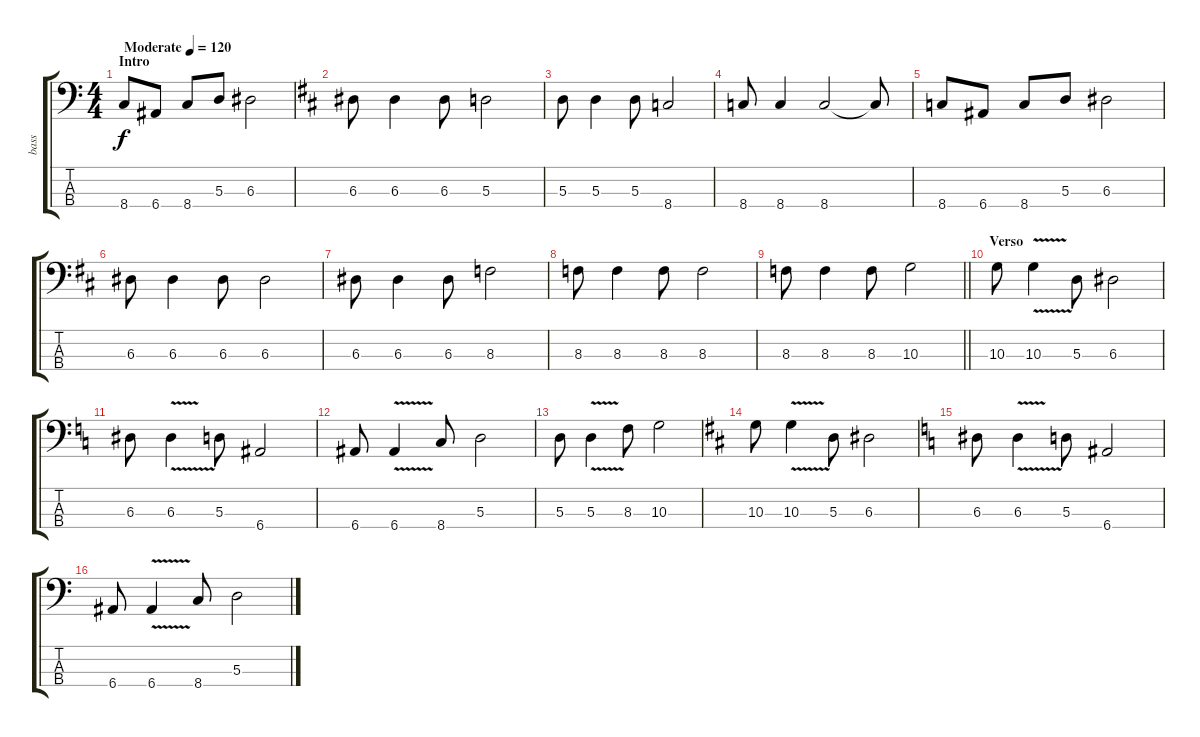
\track ("bass" "bass") {instrument electricbassfinger}
\staff {score tabs}
\tuning (G2 D2 A1 E1) {hide}
\ts (4 4)
\section ("" "Intro")
\tempo (120 "Moderate")
\clef f4
\ks c
8.4.8{dy f instrument electricbassfinger} 6.4.8 8.4.8 5.3.8 6.3.2 |
\ks d
6.3.8 6.3.4 6.3.8 5.3.2 |
5.3.8 5.3.4 5.3.8 8.4.2 |
8.4.8 8.4.4 8.4.2 8.4{t}.8 |
8.4.8 6.4.8 8.4.8 5.3.8 6.3.2 |
6.3.8 6.3.4 6.3.8 6.3.2 |
6.3.8 6.3.4 6.3.8 8.3.2 |
8.3.8 8.3.4 8.3.8 8.3.2 |
\barLineRight lightlight
8.3.8 8.3.4 8.3.8 10.3.2 |
\section ("" "Verso")
10.3.8 10.3{v}.4 5.3.8 6.3.2 |
\ks c
6.3.8 6.3{v}.4 5.3.8 6.4.2 |
6.4.8 6.4{v}.4 8.4.8 5.3.2 |
5.3.8 5.3{v}.4 8.3.8 10.3.2 |
\ks d
10.3.8 10.3{v}.4 5.3.8 6.3.2 |
\ks c
6.3.8 6.3{v}.4 5.3.8 6.4.2 |
6.4.8 6.4{v}.4 8.4.8 5.3.2
